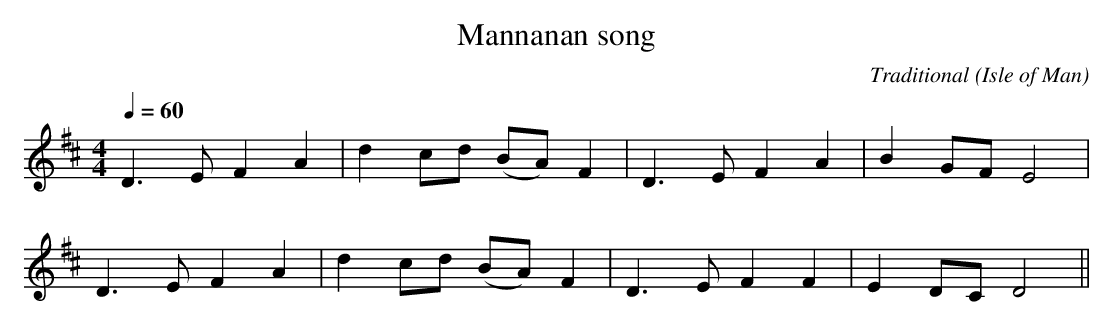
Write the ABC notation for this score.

X:1
T:Mannanan song
C:Traditional
O:Isle of Man
M:4/4
L:1/4
Q:60
K:D
D>E F A|d c/d/ (B/A/) F|D>E F A|B G/F/ E2|
D>E F A|d c/d/ (B/A/) F|D>E F F|E D/C/ D2||
